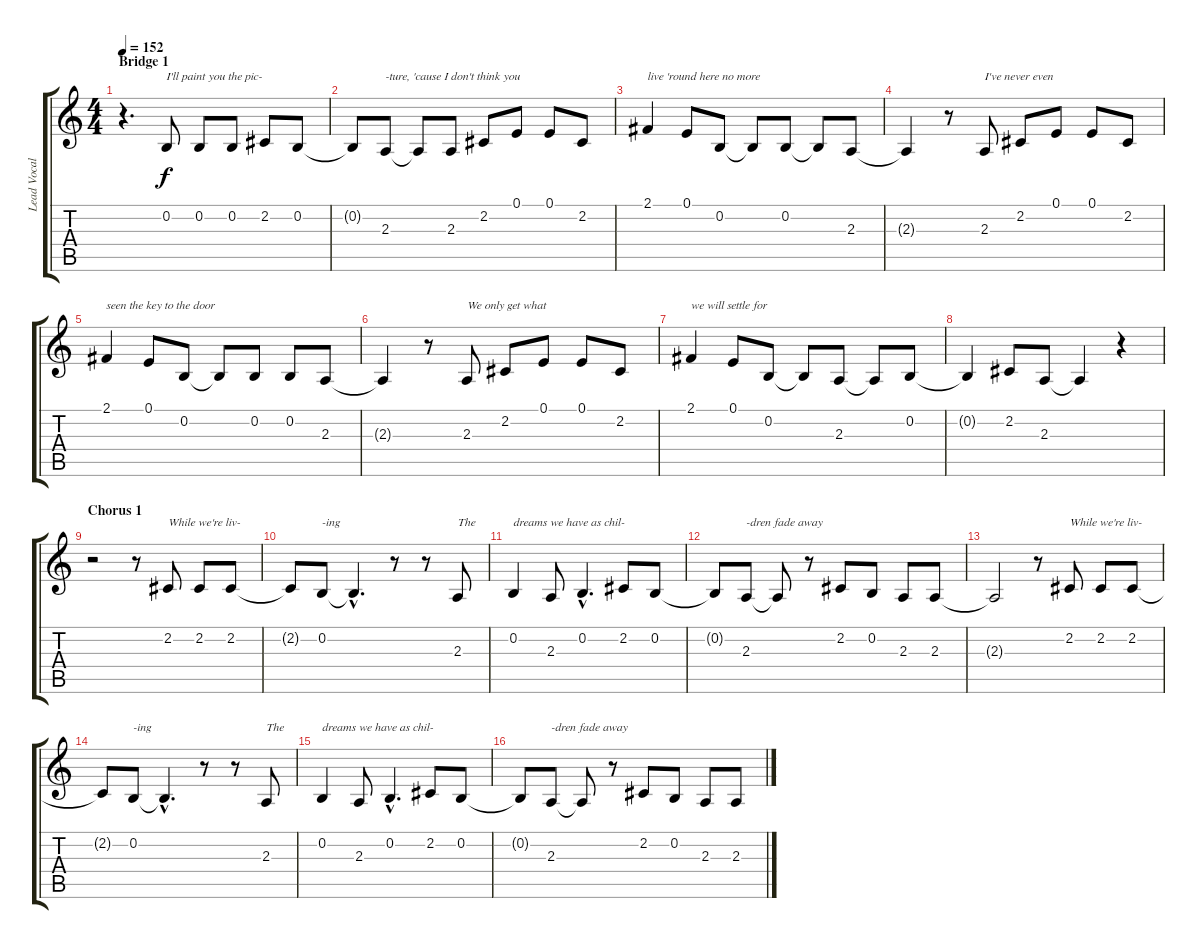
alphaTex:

\track ("Lead Vocals" "Lead Vocal") {instrument tenorsax}
\staff {score tabs}
\tuning (E4 B3 G3 D3 A2 E2) {hide}
\ts (4 4)
\section ("" "Bridge 1")
\tempo 152
\clef g2
\ks c
r.4{d dy f} 0.2.8{txt "I'll paint you the pic-"} 0.2.8 0.2.8 2.2.8 0.2.8 |
0.2{t}.8 2.3.8{txt "-ture, 'cause I don't think you"} 2.3{t}.8 2.3.8 2.2.8 0.1.8 0.1.8 2.2.8 |
2.1.4{txt "live 'round here no more"} 0.1.8 0.2.8 0.2{t}.8 0.2.8 0.2{t}.8 2.3.8 |
2.3{t}.4 r.8 2.3.8{txt "I've never even"} 2.2.8 0.1.8 0.1.8 2.2.8 |
2.1.4{txt "seen the key to the door"} 0.1.8 0.2.8 0.2{t}.8 0.2.8 0.2.8 2.3.8 |
2.3{t}.4 r.8 2.3.8{txt "We only get what"} 2.2.8 0.1.8 0.1.8 2.2.8 |
2.1.4{txt "we will settle for"} 0.1.8 0.2.8 0.2{t}.8 2.3.8 2.3{t}.8 0.2.8 |
0.2{t}.4 2.2.8 2.3.8 2.3{t}.4 r.4 |
\section ("" "Chorus 1")
r.2 r.8 2.2.8{txt "While we're liv-"} 2.2.8 2.2.8 |
2.2{t}.8 0.2.8{txt "-ing"} 0.2{hac t}.4{d} r.8 r.8 2.3.8{txt "The"} |
0.2.4{txt "dreams we have as chil-"} 2.3.8 0.2{hac}.4{d} 2.2.8 0.2.8 |
0.2{t}.8 2.3.8{txt "-dren fade away"} 2.3{t}.8 r.8 2.2.8 0.2.8 2.3.8 2.3.8 |
2.3{t}.2 r.8 2.2.8{txt "While we're liv-"} 2.2.8 2.2.8 |
2.2{t}.8 0.2.8{txt "-ing"} 0.2{hac t}.4{d} r.8 r.8 2.3.8{txt "The"} |
0.2.4{txt "dreams we have as chil-"} 2.3.8 0.2{hac}.4{d} 2.2.8 0.2.8 |
0.2{t}.8 2.3.8{txt "-dren fade away"} 2.3{t}.8 r.8 2.2.8 0.2.8 2.3.8 2.3.8
